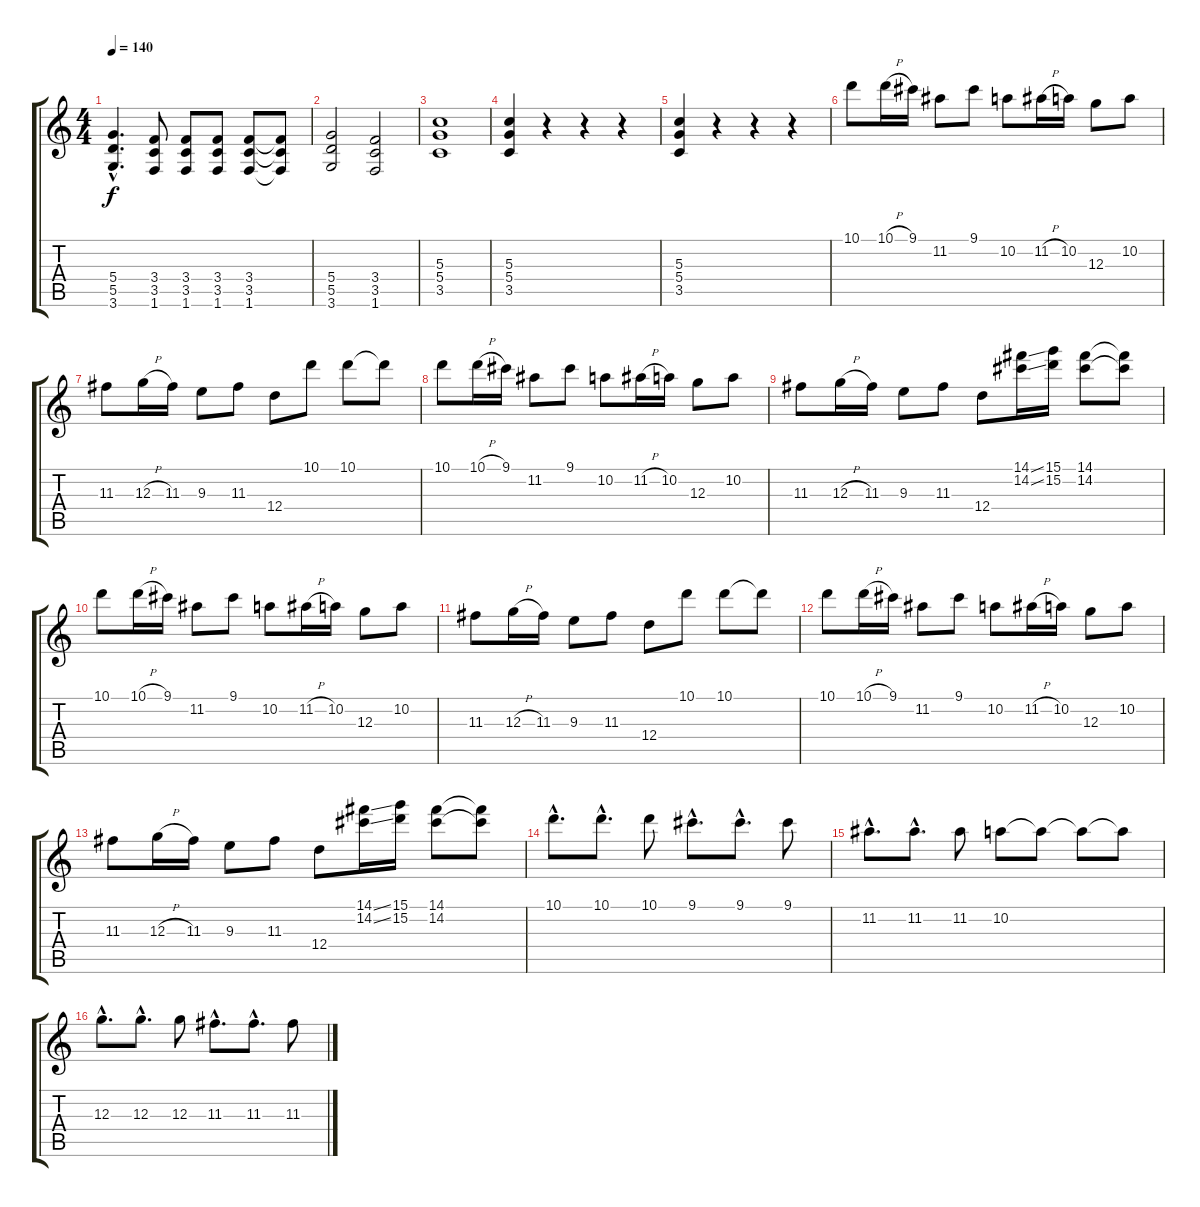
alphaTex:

\track "" {instrument overdrivenguitar}
\staff {score tabs}
\tuning (E4 B3 G3 D3 A2 E2) {hide}
\ts (4 4)
\tempo 140
\clef g2
\ks c
(5.4{hac} 5.5{hac} 3.6{hac}).4{d dy f} (3.4 3.5 1.6).8 (3.4 3.5 1.6).8 (3.4 3.5 1.6).8 (3.4 3.5 1.6).8 (3.4{t} 3.5{t} 1.6{t}).8 |
(5.4 5.5 3.6).2 (3.4 3.5 1.6).2 |
(5.3 5.4 3.5).1 |
(5.3 5.4 3.5).4 r.4 r.4 r.4 |
(5.3 5.4 3.5).4 r.4 r.4 r.4 |
10.1.8 10.1{h}.16 9.1.16 11.2.8 9.1.8 10.2.8 11.2{h}.16 10.2.16 12.3.8 10.2.8 |
11.3.8 12.3{h}.16 11.3.16 9.3.8 11.3.8 12.4.8 10.1.8 10.1.8 10.1{t}.8 |
10.1.8 10.1{h}.16 9.1.16 11.2.8 9.1.8 10.2.8 11.2{h}.16 10.2.16 12.3.8 10.2.8 |
11.3.8 12.3{h}.16 11.3.16 9.3.8 11.3.8 12.4.8 (14.1{ss} 14.2{ss}).16 (15.1 15.2).16 (14.1 14.2).8 (14.1{t} 14.2{t}).8 |
10.1.8 10.1{h}.16 9.1.16 11.2.8 9.1.8 10.2.8 11.2{h}.16 10.2.16 12.3.8 10.2.8 |
11.3.8 12.3{h}.16 11.3.16 9.3.8 11.3.8 12.4.8 10.1.8 10.1.8 10.1{t}.8 |
10.1.8 10.1{h}.16 9.1.16 11.2.8 9.1.8 10.2.8 11.2{h}.16 10.2.16 12.3.8 10.2.8 |
11.3.8 12.3{h}.16 11.3.16 9.3.8 11.3.8 12.4.8 (14.1{ss} 14.2{ss}).16 (15.1 15.2).16 (14.1 14.2).8 (14.1{t} 14.2{t}).8 |
10.1{hac}.8{d} 10.1{hac}.8{d} 10.1.8 9.1{hac}.8{d} 9.1{hac}.8{d} 9.1.8 |
11.2{hac}.8{d} 11.2{hac}.8{d} 11.2.8 10.2.8 10.2{t}.8 10.2{t}.8 10.2{t}.8 |
12.3{hac}.8{d} 12.3{hac}.8{d} 12.3.8 11.3{hac}.8{d} 11.3{hac}.8{d} 11.3.8
